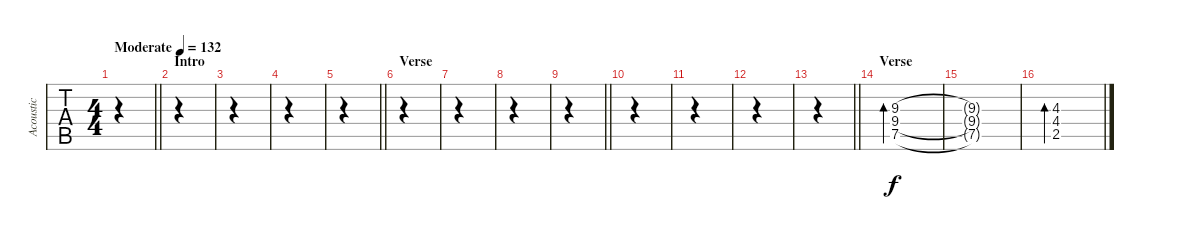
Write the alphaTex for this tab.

\track ("Acoustic" "Acoustic") {instrument acousticguitarsteel}
\staff {tabs}
\tuning (E4 B3 G3 D3 A2 E2) {hide}
\ts (4 4)
\tempo (132 "Moderate")
\clef g2
\barLineRight lightlight
\ks c
|
\section ("" "Intro")
|
|
|
\barLineRight lightlight
|
\section ("" "Verse")
|
|
|
\barLineRight lightlight
|
|
|
|
\barLineRight lightlight
|
\section ("" "Verse")
(9.3 9.4 7.5).1{bd 240} |
(9.3{t} 9.4{t} 7.5{t}).1 |
(4.3 4.4 2.5).1{bd 240}
